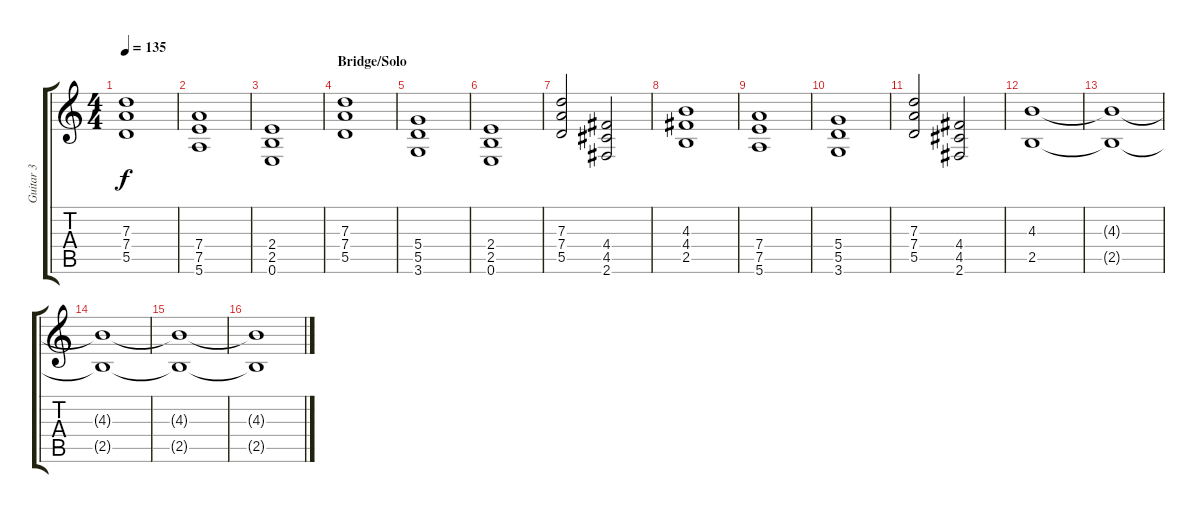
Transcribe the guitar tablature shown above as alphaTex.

\track ("Guitar 3" "Guitar 3") {instrument overdrivenguitar}
\staff {score tabs}
\tuning (E4 B3 G3 D3 A2 E2) {hide}
\ts (4 4)
\tempo 135
\clef g2
\ks c
(7.3 7.4 5.5).1{dy f} |
(7.4 7.5 5.6).1 |
(2.4 2.5 0.6).1 |
\section ("" "Bridge/Solo")
(7.3 7.4 5.5).1 |
(5.4 5.5 3.6).1 |
(2.4 2.5 0.6).1 |
(7.3 7.4 5.5).2 (4.4 4.5 2.6).2 |
(4.3 4.4 2.5).1 |
(7.4 7.5 5.6).1 |
(5.4 5.5 3.6).1 |
(7.3 7.4 5.5).2 (4.4 4.5 2.6).2 |
(4.3 2.5).1{volume 10} |
(4.3{t} 2.5{t}).1{volume 3} |
(4.3{t} 2.5{t}).1 |
(4.3{t} 2.5{t}).1 |
(4.3{t} 2.5{t}).1
